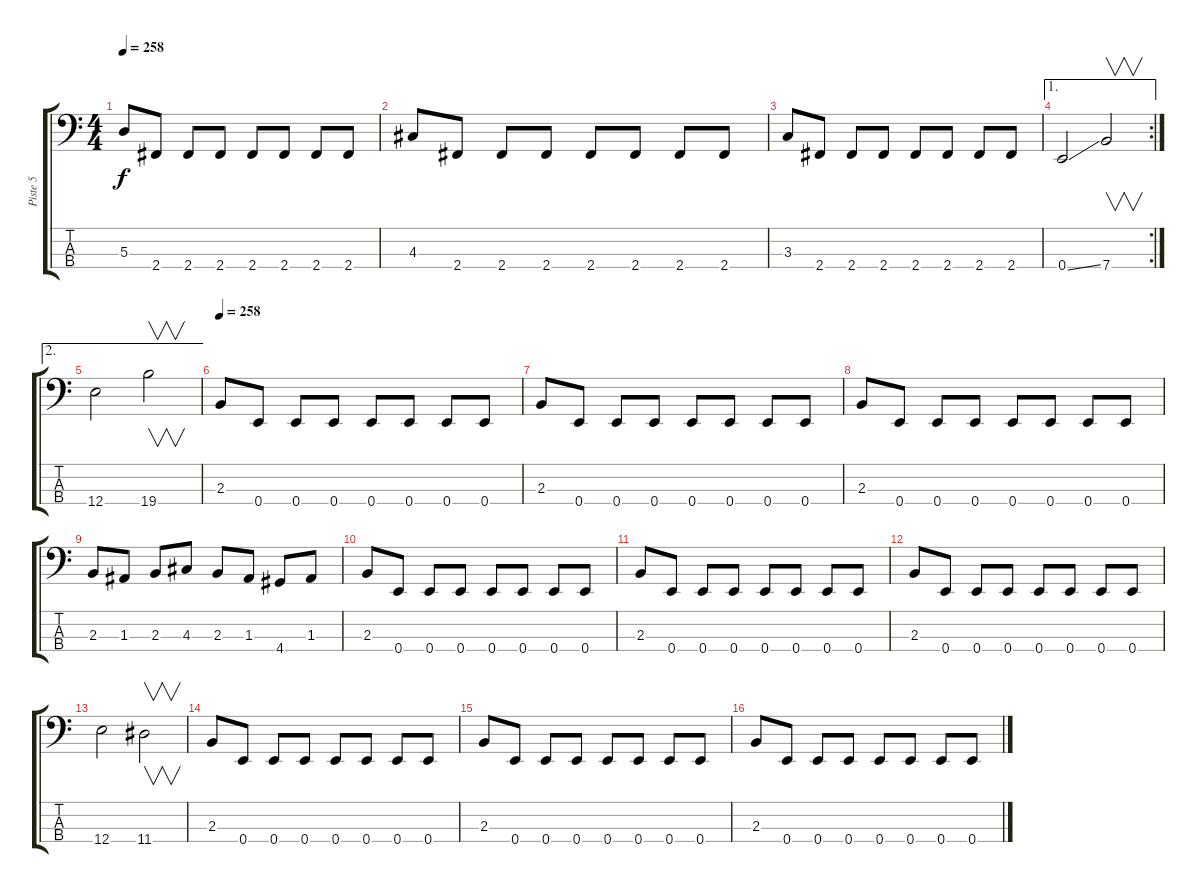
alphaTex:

\track ("Piste 5" "Piste 5") {instrument electricbassfinger}
\staff {score tabs}
\tuning (G2 D2 A1 E1) {hide}
\ts (4 4)
\tempo 258
\clef f4
\ks c
5.3.8{dy f} 2.4.8 2.4.8 2.4.8 2.4.8 2.4.8 2.4.8 2.4.8 |
4.3.8 2.4.8 2.4.8 2.4.8 2.4.8 2.4.8 2.4.8 2.4.8 |
3.3.8 2.4.8 2.4.8 2.4.8 2.4.8 2.4.8 2.4.8 2.4.8 |
\ae 1
\rc 2
0.4{ss}.2 7.4.2{v} |
\ae 2
12.4.2 19.4.2{v} |
\tempo 245
\tempo 258
2.3.8 0.4.8 0.4.8 0.4.8 0.4.8 0.4.8 0.4.8 0.4.8 |
2.3.8 0.4.8 0.4.8 0.4.8 0.4.8 0.4.8 0.4.8 0.4.8 |
2.3.8 0.4.8 0.4.8 0.4.8 0.4.8 0.4.8 0.4.8 0.4.8 |
2.3.8 1.3.8 2.3.8 4.3.8 2.3.8 1.3.8 4.4.8 1.3.8 |
2.3.8 0.4.8 0.4.8 0.4.8 0.4.8 0.4.8 0.4.8 0.4.8 |
2.3.8 0.4.8 0.4.8 0.4.8 0.4.8 0.4.8 0.4.8 0.4.8 |
2.3.8 0.4.8 0.4.8 0.4.8 0.4.8 0.4.8 0.4.8 0.4.8 |
12.4.2 11.4.2{v} |
2.3.8 0.4.8 0.4.8 0.4.8 0.4.8 0.4.8 0.4.8 0.4.8 |
2.3.8 0.4.8 0.4.8 0.4.8 0.4.8 0.4.8 0.4.8 0.4.8 |
2.3.8 0.4.8 0.4.8 0.4.8 0.4.8 0.4.8 0.4.8 0.4.8
